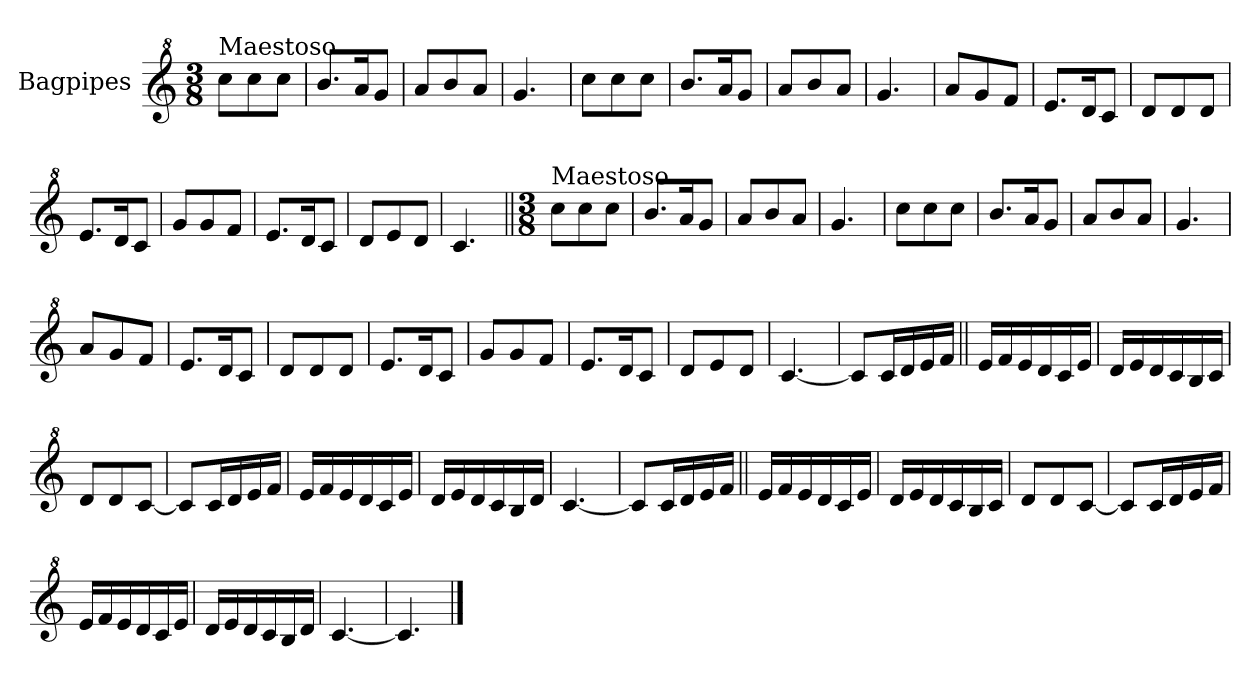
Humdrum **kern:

**kern
*part1
*staff1
*I"Bagpipes
*I'Bag
*clefG^2
*k[]
*M3/8
=1
!LO:TX:a:t=Maestoso
8cccL
8ccc
8cccJ
=
8.bbL
16aaK
8ggJ
=
8aaL
8bb
8aaJ
=
4.gg
=
8cccL
8ccc
8cccJ
=
8.bbL
16aaK
8ggJ
=
8aaL
8bb
8aaJ
=
4.gg
=
8aaL
8gg
8ffJ
=
8.eeL
16ddK
8ccJ
=
8ddL
8dd
8ddJ
=
8.eeL
16ddK
8ccJ
=
8ggL
8gg
8ffJ
=
8.eeL
16ddK
8ccJ
=
8ddL
8ee
8ddJ
=
4.cc
=||
*M3/8
!LO:TX:a:t=Maestoso
8cccL
8ccc
8cccJ
=
8.bbL
16aaK
8ggJ
=
8aaL
8bb
8aaJ
=
4.gg
=
8cccL
8ccc
8cccJ
=
8.bbL
16aaK
8ggJ
=
8aaL
8bb
8aaJ
=
4.gg
=
8aaL
8gg
8ffJ
=
8.eeL
16ddK
8ccJ
=
8ddL
8dd
8ddJ
=
8.eeL
16ddK
8ccJ
=
8ggL
8gg
8ffJ
=
8.eeL
16ddK
8ccJ
=
8ddL
8ee
8ddJ
=
[4.cc
=
8ccL]
16ccL
16dd
16ee
16ffJJ
=||
16eeLL
16ff
16ee
16dd
16cc
16eeJJ
=
16ddLL
16ee
16dd
16cc
16b
16ccJJ
=
8ddL
8dd
[8ccJ
=
8ccL]
16ccL
16dd
16ee
16ffJJ
=
16eeLL
16ff
16ee
16dd
16cc
16eeJJ
=
16ddLL
16ee
16dd
16cc
16b
16ddJJ
=
[4.cc
=
8ccL]
16ccL
16dd
16ee
16ffJJ
=||
16eeLL
16ff
16ee
16dd
16cc
16eeJJ
=
16ddLL
16ee
16dd
16cc
16b
16ccJJ
=
8ddL
8dd
[8ccJ
=
8ccL]
16ccL
16dd
16ee
16ffJJ
=
16eeLL
16ff
16ee
16dd
16cc
16eeJJ
=
16ddLL
16ee
16dd
16cc
16b
16ddJJ
=
[4.cc
=
4.cc]
==
*-
